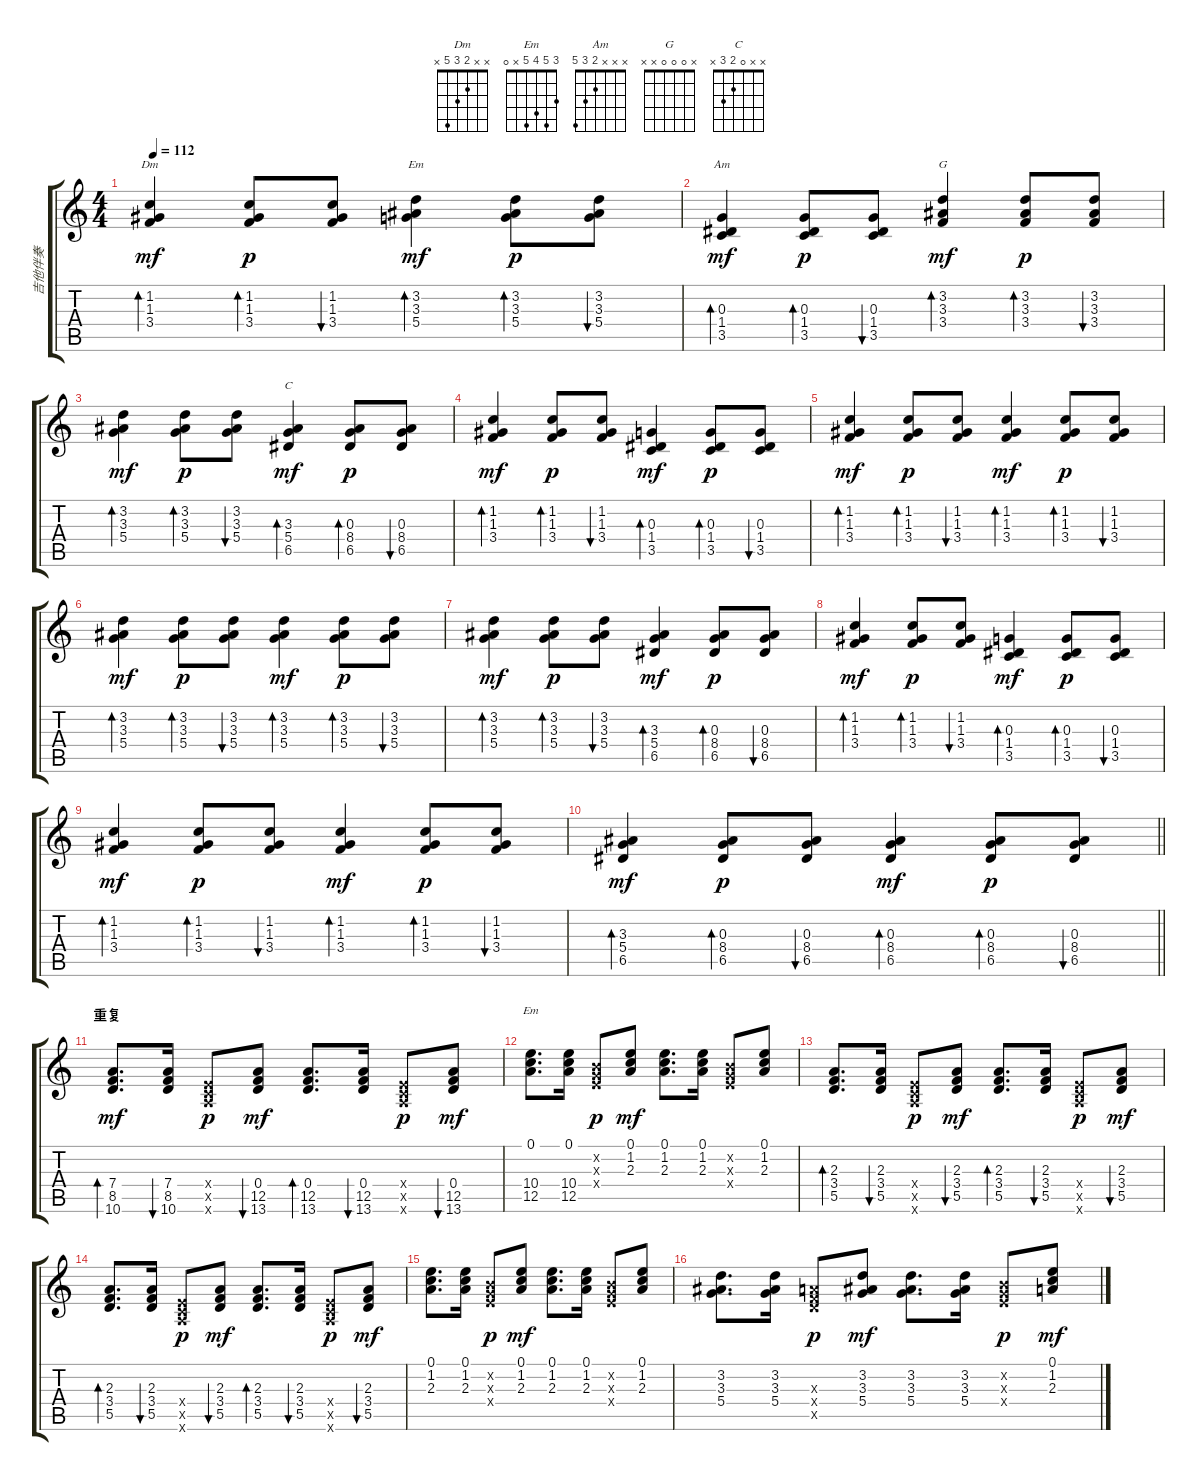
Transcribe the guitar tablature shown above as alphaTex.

\track ("吉他伴奏" "吉他伴奏") {instrument acousticguitarsteel}
\staff {score tabs}
\tuning (E4 B3 G3 D3 A2 E2) {hide}
\chord ("Dm" x x 2 3 5 x)
\chord ("Em" x 0 0 2 x x)
\chord ("Am" x x x 2 3 5)
\chord ("G" x 0 0 0 x x)
\chord ("C" x x 0 2 3 x)
\chord ("Em" 3 5 4 5 x 0)
\ts (4 4)
\tempo 112
\clef g2
\ks c
(1.2 1.3 3.4).4{bd 60 ch "Dm" dy mf} (1.2 1.3 3.4).8{bd 60 dy p} (1.2 1.3 3.4).8{bu 60} (3.2 3.3 5.4).4{bd 60 ch "Em" dy mf} (3.2 3.3 5.4).8{bd 60 dy p} (3.2 3.3 5.4).8{bu 60} |
(0.3 1.4 3.5).4{bd 60 ch "Am" dy mf} (0.3 1.4 3.5).8{bd 60 dy p} (0.3 1.4 3.5).8{bu 60} (3.2 3.3 3.4).4{bd 60 ch "G" dy mf} (3.2 3.3 3.4).8{bd 60 dy p} (3.2 3.3 3.4).8{bu 60} |
(3.2 3.3 5.4).4{bd 60 dy mf} (3.2 3.3 5.4).8{bd 60 dy p} (3.2 3.3 5.4).8{bu 60} (3.3 5.4 6.5).4{bd 60 ch "C" dy mf} (0.3 8.4 6.5).8{bd 60 dy p} (0.3 8.4 6.5).8{bu 60} |
(1.2 1.3 3.4).4{bd 60 dy mf} (1.2 1.3 3.4).8{bd 60 dy p} (1.2 1.3 3.4).8{bu 60} (0.3 1.4 3.5).4{bd 60 dy mf} (0.3 1.4 3.5).8{bd 60 dy p} (0.3 1.4 3.5).8{bu 60} |
(1.2 1.3 3.4).4{bd 60 dy mf} (1.2 1.3 3.4).8{bd 60 dy p} (1.2 1.3 3.4).8{bu 60} (1.2 1.3 3.4).4{bd 60 dy mf} (1.2 1.3 3.4).8{bd 60 dy p} (1.2 1.3 3.4).8{bu 60} |
(3.2 3.3 5.4).4{bd 60 dy mf} (3.2 3.3 5.4).8{bd 60 dy p} (3.2 3.3 5.4).8{bu 60} (3.2 3.3 5.4).4{bd 60 dy mf} (3.2 3.3 5.4).8{bd 60 dy p} (3.2 3.3 5.4).8{bu 60} |
(3.2 3.3 5.4).4{bd 60 dy mf} (3.2 3.3 5.4).8{bd 60 dy p} (3.2 3.3 5.4).8{bu 60} (3.3 5.4 6.5).4{bd 60 dy mf} (0.3 8.4 6.5).8{bd 60 dy p} (0.3 8.4 6.5).8{bu 60} |
(1.2 1.3 3.4).4{bd 60 dy mf} (1.2 1.3 3.4).8{bd 60 dy p} (1.2 1.3 3.4).8{bu 60} (0.3 1.4 3.5).4{bd 60 dy mf} (0.3 1.4 3.5).8{bd 60 dy p} (0.3 1.4 3.5).8{bu 60} |
(1.2 1.3 3.4).4{bd 60 dy mf} (1.2 1.3 3.4).8{bd 60 dy p} (1.2 1.3 3.4).8{bu 60} (1.2 1.3 3.4).4{bd 60 dy mf} (1.2 1.3 3.4).8{bd 60 dy p} (1.2 1.3 3.4).8{bu 60} |
\barLineRight lightlight
(3.3 5.4 6.5).4{bd 60 dy mf} (0.3 8.4 6.5).8{bd 60 dy p} (0.3 8.4 6.5).8{bu 60} (0.3 8.4 6.5).4{bd 60 dy mf} (0.3 8.4 6.5).8{bd 60 dy p} (0.3 8.4 6.5).8{bu 60} |
\section ("" "重复")
(7.4 8.5 10.6).8{d bd 60 dy mf} (7.4 8.5 10.6).16{bu 60} (2.4{x} 3.5{x} 5.6{x}).8{dy p} (0.4 12.5 13.6).8{bu 60 dy mf} (0.4 12.5 13.6).8{d bd 60} (0.4 12.5 13.6).16{bu 60} (2.4{x} 3.5{x} 5.6{x}).8{dy p} (0.4 12.5 13.6).8{bu 60 dy mf} |
(0.1 10.4 12.5).8{d ch "Em"} (0.1 10.4 12.5).16 (0.2{x} 0.3{x} 2.4{x}).8{dy p} (0.1 1.2 2.3).8{dy mf} (0.1 1.2 2.3).8{d} (0.1 1.2 2.3).16 (0.2{x} 0.3{x} 2.4{x}).8 (0.1 1.2 2.3).8 |
(2.3 3.4 5.5).8{d bd 60} (2.3 3.4 5.5).16{bu 60} (2.4{x} 3.5{x} 5.6{x}).8{dy p} (2.3 3.4 5.5).8{bu 60 dy mf} (2.3 3.4 5.5).8{d bd 60} (2.3 3.4 5.5).16{bu 60} (2.4{x} 3.5{x} 5.6{x}).8{dy p} (2.3 3.4 5.5).8{bu 60 dy mf} |
(2.3 3.4 5.5).8{d bd 60} (2.3 3.4 5.5).16{bu 60} (2.4{x} 3.5{x} 5.6{x}).8{dy p} (2.3 3.4 5.5).8{bu 60 dy mf} (2.3 3.4 5.5).8{d bd 60} (2.3 3.4 5.5).16{bu 60} (2.4{x} 3.5{x} 5.6{x}).8{dy p} (2.3 3.4 5.5).8{bu 60 dy mf} |
(0.1 1.2 2.3).8{d} (0.1 1.2 2.3).16 (0.2{x} 0.3{x} 2.4{x}).8{dy p} (0.1 1.2 2.3).8{dy mf} (0.1 1.2 2.3).8{d} (0.1 1.2 2.3).16 (0.2{x} 0.3{x} 2.4{x}).8 (0.1 1.2 2.3).8 |
(3.2 3.3 5.4).8{d} (3.2 3.3 5.4).16 (2.3{x} 3.4{x} 5.5{x}).8{dy p} (3.2 3.3 5.4).8{dy mf} (3.2 3.3 5.4).8{d} (3.2 3.3 5.4).16 (0.2{x} 0.3{x} 2.4{x}).8{dy p} (0.1 1.2 2.3).8{dy mf}
